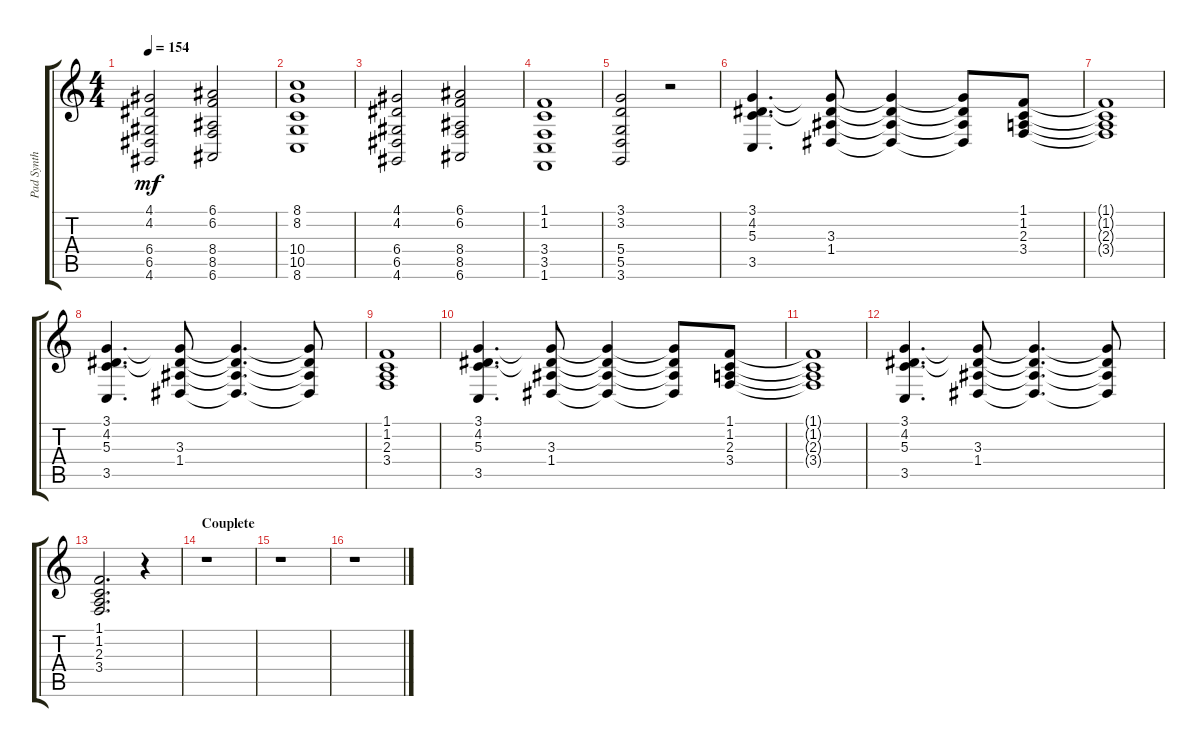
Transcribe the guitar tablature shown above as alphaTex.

\track ("Pad Synth" "Pad Synth") {instrument pad2warm}
\staff {score tabs}
\tuning (E4 B3 G3 D3 A2 E2) {hide}
\ts (4 4)
\tempo 154
\clef g2
\ks c
(4.1 4.2 6.4 6.5 4.6).2{dy mf} (6.1 6.2 8.4 8.5 6.6).2 |
(8.1 8.2 10.4 10.5 8.6).1 |
(4.1 4.2 6.4 6.5 4.6).2 (6.1 6.2 8.4 8.5 6.6).2 |
(1.1 1.2 3.4 3.5 1.6).1 |
(3.1 3.2 5.4 5.5 3.6).2 r.2 |
(3.1 4.2 5.3 3.5).4{d} (3.1{t} 4.2{t} 3.3 1.4).8 (3.1{t} 4.2{t} 3.3{t} 1.4{t}).4 (3.1{t} 4.2{t} 3.3{t} 1.4{t}).8 (1.1 1.2 2.3 3.4).8 |
(1.1{t} 1.2{t} 2.3{t} 3.4{t}).1 |
(3.1 4.2 5.3 3.5).4{d} (3.1{t} 4.2{t} 3.3 1.4).8 (3.1{t} 4.2{t} 3.3{t} 1.4{t}).4{d} (3.1{t} 4.2{t} 3.3{t} 1.4{t}).8 |
(1.1 1.2 2.3 3.4).1 |
(3.1 4.2 5.3 3.5).4{d} (3.1{t} 4.2{t} 3.3 1.4).8 (3.1{t} 4.2{t} 3.3{t} 1.4{t}).4 (3.1{t} 4.2{t} 3.3{t} 1.4{t}).8 (1.1 1.2 2.3 3.4).8 |
(1.1{t} 1.2{t} 2.3{t} 3.4{t}).1 |
(3.1 4.2 5.3 3.5).4{d} (3.1{t} 4.2{t} 3.3 1.4).8 (3.1{t} 4.2{t} 3.3{t} 1.4{t}).4{d} (3.1{t} 4.2{t} 3.3{t} 1.4{t}).8 |
(1.1 1.2 2.3 3.4).2{d} r.4 |
\section ("" "Couplete")
r.1 |
r.1 |
r.1
